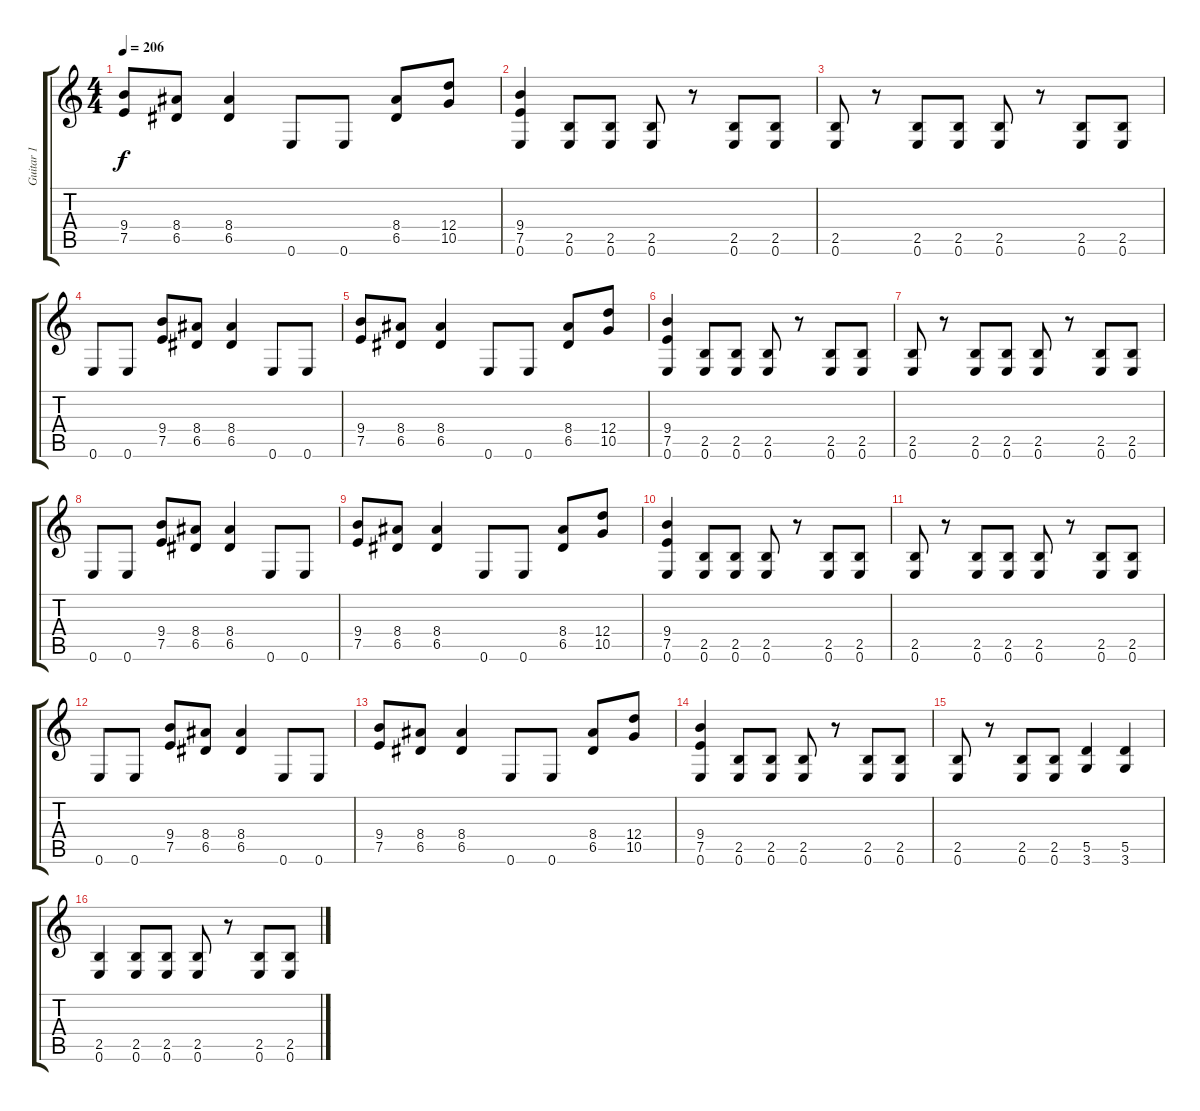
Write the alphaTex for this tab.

\track ("Guitar 1" "Guitar 1") {instrument distortionguitar}
\staff {score tabs}
\tuning (E4 B3 G3 D3 A2 E2) {hide}
\ts (4 4)
\tempo 206
\clef g2
\ks c
(9.4 7.5).8{dy f} (8.4 6.5).8 (8.4 6.5).4 0.6.8 0.6.8 (8.4 6.5).8 (12.4 10.5).8 |
(9.4 7.5 0.6).4 (2.5 0.6).8{instrument distortionguitar} (2.5 0.6).8 (2.5 0.6).8 r.8 (2.5 0.6).8 (2.5 0.6).8 |
(2.5 0.6).8 r.8 (2.5 0.6).8 (2.5 0.6).8 (2.5 0.6).8 r.8 (2.5 0.6).8 (2.5 0.6).8 |
0.6.8 0.6.8 (9.4 7.5).8 (8.4 6.5).8 (8.4 6.5).4 0.6.8 0.6.8 |
(9.4 7.5).8 (8.4 6.5).8 (8.4 6.5).4 0.6.8 0.6.8 (8.4 6.5).8 (12.4 10.5).8 |
(9.4 7.5 0.6).4 (2.5 0.6).8 (2.5 0.6).8 (2.5 0.6).8 r.8 (2.5 0.6).8 (2.5 0.6).8 |
(2.5 0.6).8 r.8 (2.5 0.6).8 (2.5 0.6).8 (2.5 0.6).8 r.8 (2.5 0.6).8 (2.5 0.6).8 |
0.6.8 0.6.8 (9.4 7.5).8 (8.4 6.5).8 (8.4 6.5).4 0.6.8 0.6.8 |
(9.4 7.5).8 (8.4 6.5).8 (8.4 6.5).4 0.6.8 0.6.8 (8.4 6.5).8 (12.4 10.5).8 |
(9.4 7.5 0.6).4 (2.5 0.6).8 (2.5 0.6).8 (2.5 0.6).8 r.8 (2.5 0.6).8 (2.5 0.6).8 |
(2.5 0.6).8 r.8 (2.5 0.6).8 (2.5 0.6).8 (2.5 0.6).8 r.8 (2.5 0.6).8 (2.5 0.6).8 |
0.6.8 0.6.8 (9.4 7.5).8 (8.4 6.5).8 (8.4 6.5).4 0.6.8 0.6.8 |
(9.4 7.5).8 (8.4 6.5).8 (8.4 6.5).4 0.6.8 0.6.8 (8.4 6.5).8 (12.4 10.5).8 |
(9.4 7.5 0.6).4 (2.5 0.6).8 (2.5 0.6).8 (2.5 0.6).8 r.8 (2.5 0.6).8 (2.5 0.6).8 |
(2.5 0.6).8 r.8 (2.5 0.6).8 (2.5 0.6).8 (5.5 3.6).4 (5.5 3.6).4 |
(2.5 0.6).4 (2.5 0.6).8 (2.5 0.6).8 (2.5 0.6).8 r.8 (2.5 0.6).8 (2.5 0.6).8
